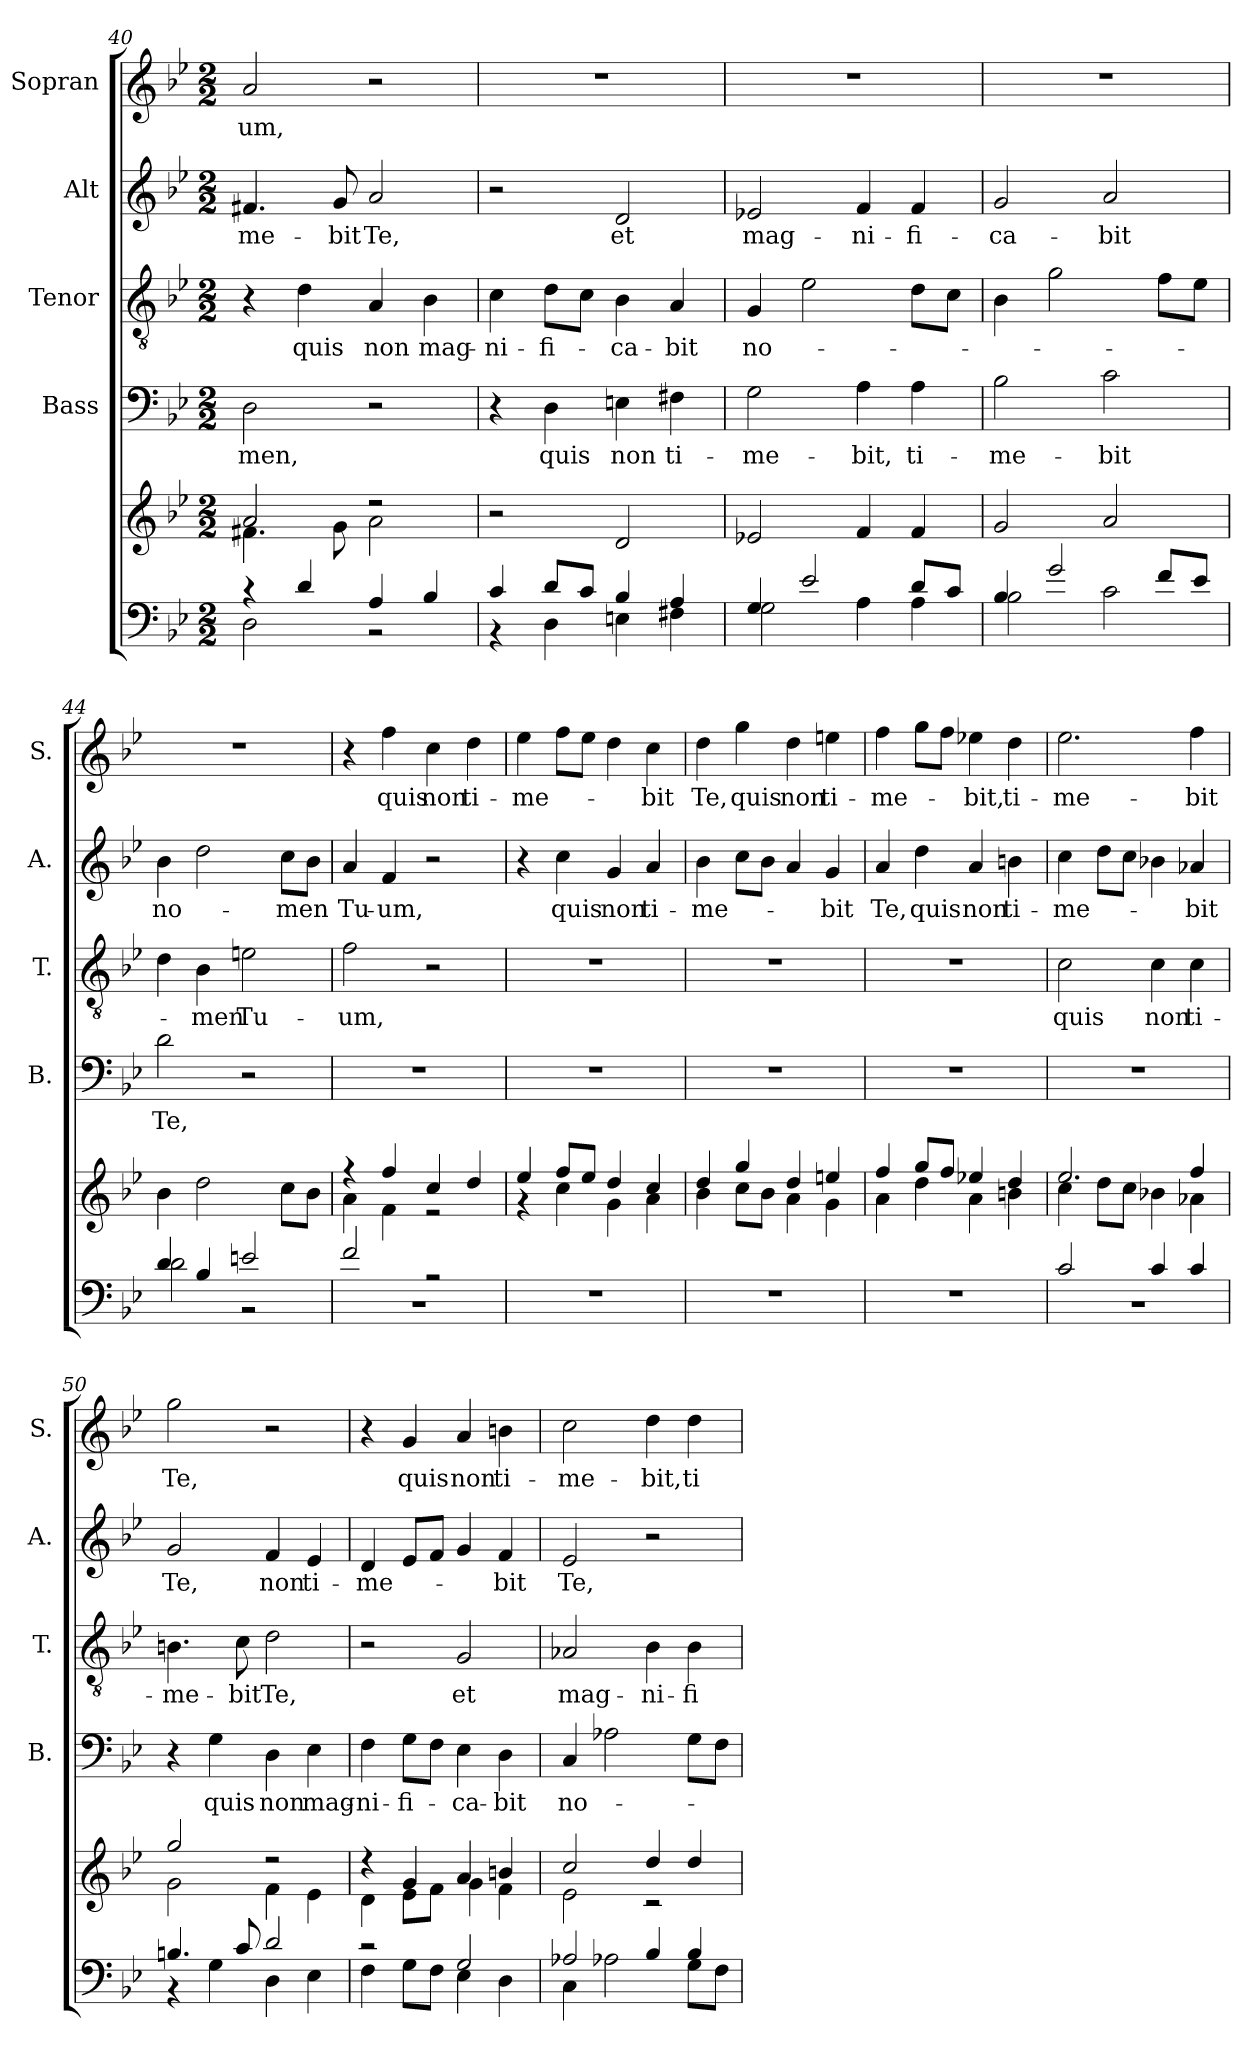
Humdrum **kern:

**kern	**kern	**kern	**text	**kern	**text	**kern	**text	**kern	**text
*part5	*part5	*part4	*part4	*part3	*part3	*part2	*part2	*part1	*part1
*staff6	*staff5	*staff4	*staff4	*staff3	*staff3	*staff2	*staff2	*staff1	*staff1
*	*	*I"Bass	*	*I"Tenor	*	*I"Alt	*	*I"Sopran	*
*	*	*I'B.	*	*I'T.	*	*I'A.	*	*I'S.	*
*clefF4	*clefG2	*clefF4	*	*clefGv2	*	*clefG2	*	*clefG2	*
*k[b-e-]	*k[b-e-]	*k[b-e-]	*	*k[b-e-]	*	*k[b-e-]	*	*k[b-e-]	*
*B-:	*B-:	*B-:	*	*B-:	*	*B-:	*	*B-:	*
*M2/2	*M2/2	*M2/2	*	*M2/2	*	*M2/2	*	*M2/2	*
=40	=40	=40	=40	=40	=40	=40	=40	=40	=40
*^	*^	*	*	*	*	*	*	*	*
!	!	!	!	!	!LO:LY:b	!	!	!	!LO:LY:b	!	!LO:LY:b
4rc	2D\	2a/	4.f#X\	2D\	-men,	4r	.	4.f#X/	-me-	2a/	-um,
!	!	!	!	!	!	!	!LO:LY:b	!	!	!	!
4d/	.	.	.	.	.	4d\	quis	.	.	.	.
!	!	!	!	!	!	!	!	!	!LO:LY:b	!	!
.	.	.	8g\	.	.	.	.	8g/	-bit	.	.
!	!	!	!	!	!	!	!LO:LY:b	!	!LO:LY:b	!	!
4A/	2r	2rdd	2a\	2r	.	4A/	non	2a/	Te,	2r	.
!	!	!	!	!	!	!	!LO:LY:b	!	!	!	!
4B-/	.	.	.	.	.	4B-\	mag-	.	.	.	.
*	*	*v	*v	*	*	*	*	*	*	*	*
!!LO:PB:g=z
=41	=41	=41	=41	=41	=41	=41	=41	=41	=41	=41
!	!	!	!	!	!	!LO:LY:b	!	!	!	!
4c/	4r	2r	4r	.	4c\	-ni-	2r	.	1r	.
!	!	!	!	!LO:LY:b	!	!LO:LY:b	!	!	!	!
8d/L	4D\	.	4D\	quis	8d\L	-fi-	.	.	.	.
8c/J	.	.	.	.	8c\J	.	.	.	.	.
!	!	!	!	!LO:LY:b	!	!LO:LY:b	!	!LO:LY:b	!	!
4B-/	4En\	2d/	4En\	non	4B-\	-ca-	2d/	et	.	.
!	!	!	!	!LO:LY:b	!	!LO:LY:b	!	!	!	!
4A/	4F#X\	.	4F#X\	ti-	4A/	-bit	.	.	.	.
=42	=42	=42	=42	=42	=42	=42	=42	=42	=42	=42
!	!	!	!	!LO:LY:b	!	!LO:LY:b	!	!LO:LY:b	!	!
4G/	2G\	2e-X/	2G\	-me-	4G/	no-	2e-X/	mag-	1r	.
2e-/	.	.	.	.	2e-\	.	.	.	.	.
!	!	!	!	!LO:LY:b	!	!	!	!LO:LY:b	!	!
.	4A\	4f/	4A\	-bit,	.	.	4f/	-ni-	.	.
!	!	!	!	!LO:LY:b	!	!	!	!LO:LY:b	!	!
8d/L	4A\	4f/	4A\	ti-	8d\L	.	4f/	-fi-	.	.
8c/J	.	.	.	.	8c\J	.	.	.	.	.
=43	=43	=43	=43	=43	=43	=43	=43	=43	=43	=43
!	!	!	!	!LO:LY:b	!	!	!	!LO:LY:b	!	!
4B-/	2B-\	2g/	2B-\	-me-	4B-\	.	2g/	-ca-	1r	.
2g/	.	.	.	.	2g\	.	.	.	.	.
!	!	!	!	!LO:LY:b	!	!	!	!LO:LY:b	!	!
.	2c\	2a/	2c\	-bit	.	.	2a/	-bit	.	.
8f/L	.	.	.	.	8f\L	.	.	.	.	.
8e-/J	.	.	.	.	8e-\J	.	.	.	.	.
=44	=44	=44	=44	=44	=44	=44	=44	=44	=44	=44
!	!	!	!	!LO:LY:b	!	!	!	!LO:LY:b	!	!
4d/	2d\	4b-\	2d\	Te,	4d\	.	4b-\	no-	1r	.
!	!	!	!	!	!	!LO:LY:b	!	!	!	!
4B-/	.	2dd\	.	.	4B-\	-men	2dd\	.	.	.
!	!	!	!	!	!	!LO:LY:b	!	!	!	!
2en/	2r	.	2r	.	2en\	Tu-	.	.	.	.
!	!	!	!	!	!	!	!	!LO:LY:b	!	!
.	.	8cc\L	.	.	.	.	8cc\L	-men	.	.
.	.	8b-\J	.	.	.	.	8b-\J	.	.	.
=45	=45	=45	=45	=45	=45	=45	=45	=45	=45	=45
*	*	*^	*	*	*	*	*	*	*	*
!	!	!	!	!	!	!	!LO:LY:b	!	!LO:LY:b	!	!
2f/	1r	4rff	4a\	1r	.	2f\	-um,	4a/	Tu-	4r	.
!	!	!	!	!	!	!	!	!	!LO:LY:b	!	!LO:LY:b
.	.	4ff/	4f\	.	.	.	.	4f/	-um,	4ff\	quis
!	!	!	!	!	!	!	!	!	!	!	!LO:LY:b
2rB	.	4cc/	2re	.	.	2r	.	2r	.	4cc\	non
!	!	!	!	!	!	!	!	!	!	!	!LO:LY:b
.	.	4dd/	.	.	.	.	.	.	.	4dd\	ti-
*v	*v	*	*	*	*	*	*	*	*	*	*
=46	=46	=46	=46	=46	=46	=46	=46	=46	=46	=46
!	!	!	!	!	!	!	!	!	!	!LO:LY:b
1r	4ee-/	4rf	1r	.	1r	.	4r	.	4ee-\	-me-
!	!	!	!	!	!	!	!	!LO:LY:b	!	!
.	8ff/L	4cc\	.	.	.	.	4cc\	quis	8ff\L	.
.	8ee-/J	.	.	.	.	.	.	.	8ee-\J	.
!	!	!	!	!	!	!	!	!LO:LY:b	!	!
.	4dd/	4g\	.	.	.	.	4g/	non	4dd\	.
!	!	!	!	!	!	!	!	!LO:LY:b	!	!LO:LY:b
.	4cc/	4a\	.	.	.	.	4a/	ti-	4cc\	-bit
!!LO:LB:g=z
=47	=47	=47	=47	=47	=47	=47	=47	=47	=47	=47
!	!	!	!	!	!	!	!	!LO:LY:b	!	!LO:LY:b
1r	4dd/	4b-\	1r	.	1r	.	4b-\	-me-	4dd\	Te,
!	!	!	!	!	!	!	!	!	!	!LO:LY:b
.	4gg/	8cc\L	.	.	.	.	8cc\L	.	4gg\	quis
.	.	8b-\J	.	.	.	.	8b-\J	.	.	.
!	!	!	!	!	!	!	!	!	!	!LO:LY:b
.	4dd/	4a\	.	.	.	.	4a/	.	4dd\	non
!	!	!	!	!	!	!	!	!LO:LY:b	!	!LO:LY:b
.	4een/	4g\	.	.	.	.	4g/	-bit	4een\	ti-
=48	=48	=48	=48	=48	=48	=48	=48	=48	=48	=48
!	!	!	!	!	!	!	!	!LO:LY:b	!	!LO:LY:b
1r	4ff/	4a\	1r	.	1r	.	4a/	Te,	4ff\	-me-
!	!	!	!	!	!	!	!	!LO:LY:b	!	!
.	8gg/L	4dd\	.	.	.	.	4dd\	quis	8gg\L	.
.	8ff/J	.	.	.	.	.	.	.	8ff\J	.
!	!	!	!	!	!	!	!	!LO:LY:b	!	!LO:LY:b
.	4ee-X/	4a\	.	.	.	.	4a/	non	4ee-X\	-bit,
!	!	!	!	!	!	!	!	!LO:LY:b	!	!LO:LY:b
.	4dd/	4bn\	.	.	.	.	4bn\	ti-	4dd\	ti-
=49	=49	=49	=49	=49	=49	=49	=49	=49	=49	=49
*^	*	*	*	*	*	*	*	*	*	*
!	!	!	!	!	!	!	!LO:LY:b	!	!LO:LY:b	!	!LO:LY:b
2c/	1r	2.ee-/	4cc\	1r	.	2c\	quis	4cc\	-me-	2.ee-\	-me-
.	.	.	8dd\L	.	.	.	.	8dd\L	.	.	.
.	.	.	8cc\J	.	.	.	.	8cc\J	.	.	.
!	!	!	!	!	!	!	!LO:LY:b	!	!	!	!
4c/	.	.	4b-X\	.	.	4c\	non	4b-X\	.	.	.
!	!	!	!	!	!	!	!LO:LY:b	!	!LO:LY:b	!	!LO:LY:b
4c/	.	4ff/	4a-X\	.	.	4c\	ti-	4a-X/	-bit	4ff\	-bit
=50	=50	=50	=50	=50	=50	=50	=50	=50	=50	=50	=50
!	!	!	!	!	!	!	!LO:LY:b	!	!LO:LY:b	!	!LO:LY:b
4.Bn/	4r	2gg/	2g\	4r	.	4.Bn\	-me-	2g/	Te,	2gg\	Te,
!	!	!	!	!	!LO:LY:b	!	!	!	!	!	!
.	4G\	.	.	4G\	quis	.	.	.	.	.	.
!	!	!	!	!	!	!	!LO:LY:b	!	!	!	!
8c/	.	.	.	.	.	8c\	-bit	.	.	.	.
!	!	!	!	!	!LO:LY:b	!	!LO:LY:b	!	!LO:LY:b	!	!
2d/	4D\	2rdd	4f\	4D\	non	2d\	Te,	4f/	non	2r	.
!	!	!	!	!	!LO:LY:b	!	!	!	!LO:LY:b	!	!
.	4E-\	.	4e-\	4E-\	mag-	.	.	4e-/	ti-	.	.
=51	=51	=51	=51	=51	=51	=51	=51	=51	=51	=51	=51
!	!	!	!	!	!LO:LY:b	!	!	!	!LO:LY:b	!	!
2rc	4F\	4rdd	4d\	4F\	-ni-	2r	.	4d/	-me-	4r	.
!	!	!	!	!	!LO:LY:b	!	!	!	!	!	!LO:LY:b
.	8G\L	4g/	8e-\L	8G\L	-fi-	.	.	8e-/L	.	4g/	quis
.	8F\J	.	8f\J	8F\J	.	.	.	8f/J	.	.	.
!	!	!	!	!	!LO:LY:b	!	!LO:LY:b	!	!	!	!LO:LY:b
2G/	4E-\	4a/	4g\	4E-\	-ca-	2G/	et	4g/	.	4a/	non
!	!	!	!	!	!LO:LY:b	!	!	!	!LO:LY:b	!	!LO:LY:b
.	4D\	4bn/	4f\	4D\	-bit	.	.	4f/	-bit	4bn\	ti-
=52	=52	=52	=52	=52	=52	=52	=52	=52	=52	=52	=52
!	!	!	!	!	!LO:LY:b	!	!LO:LY:b	!	!LO:LY:b	!	!LO:LY:b
2A-X/	4C\	2cc/	2e-\	4C/	no-	2A-X/	mag-	2e-/	Te,	2cc\	-me-
.	2A-X\	.	.	2A-X\	.	.	.	.	.	.	.
!	!	!	!	!	!	!	!LO:LY:b	!	!	!	!LO:LY:b
4B-/	.	4dd/	2rc	.	.	4B-\	-ni-	2r	.	4dd\	-bit,
!	!	!	!	!	!	!	!LO:LY:b	!	!	!	!LO:LY:b
4B-/	8G\L	4dd/	.	8G\L	.	4B-\	-fi-	.	.	4dd\	ti-
.	8F\J	.	.	8F\J	.	.	.	.	.	.	.
*v	*v	*	*	*	*	*	*	*	*	*	*
*	*v	*v	*	*	*	*	*	*	*	*
=	=	=	=	=	=	=	=	=	=
*-	*-	*-	*-	*-	*-	*-	*-	*-	*-
